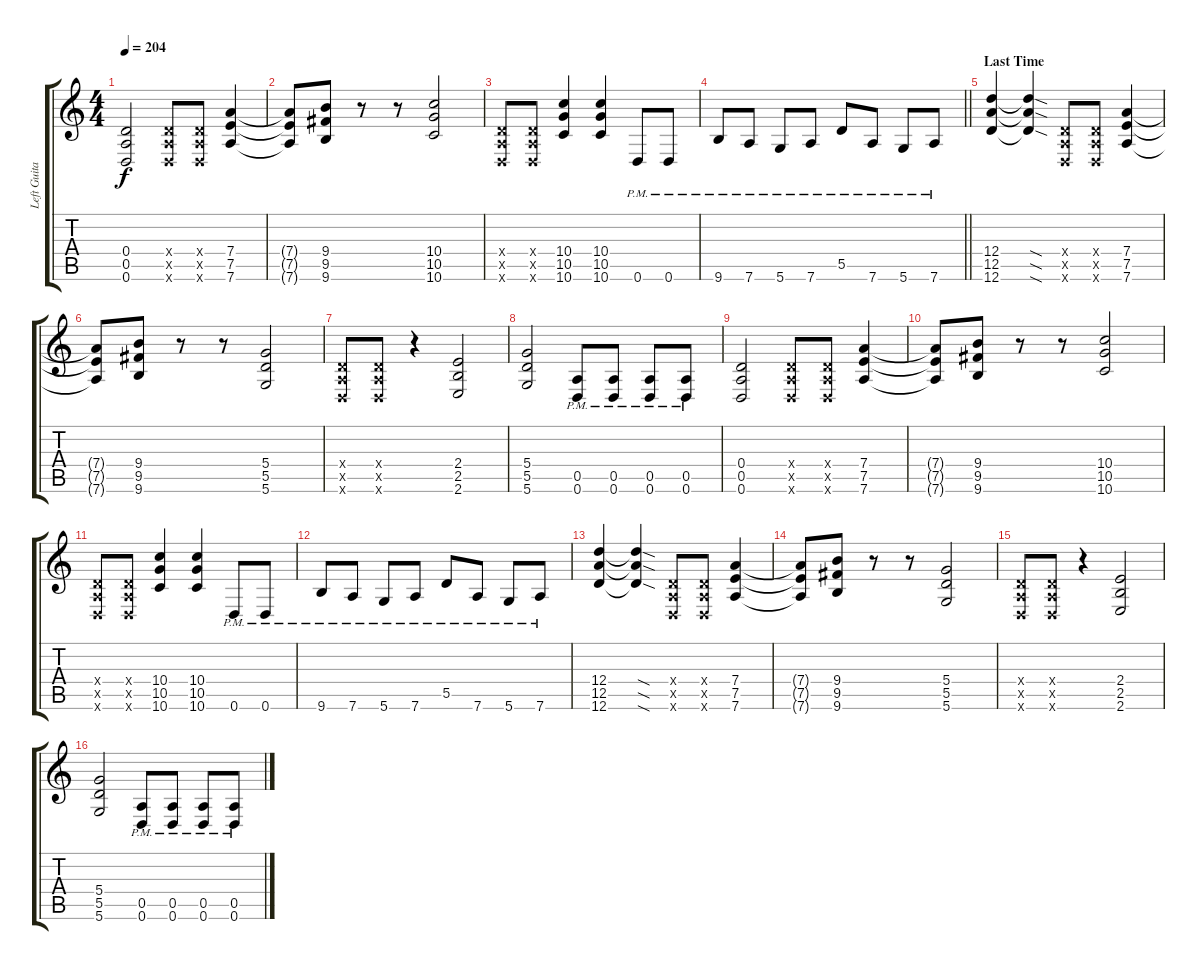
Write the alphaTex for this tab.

\track ("Left Guitar (Rythym)" "Left Guita") {instrument overdrivenguitar}
\staff {score tabs}
\tuning (E4 B3 G3 D3 A2 D2) {hide}
\ts (4 4)
\tempo 204
\clef g2
\ks c
(0.4 0.5 0.6).2{dy f} (0.4{x} 0.5{x} 0.6{x}).8 (0.4{x} 0.5{x} 0.6{x}).8 (7.4 7.5 7.6).4 |
(7.4{t} 7.5{t} 7.6{t}).8 (9.4 9.5 9.6).8 r.8 r.8 (10.4 10.5 10.6).2 |
(0.4{x} 0.5{x} 0.6{x}).8 (0.4{x} 0.5{x} 0.6{x}).8 (10.4 10.5 10.6).4 (10.4 10.5 10.6).4 0.6{pm}.8 0.6{pm}.8 |
\barLineRight lightlight
9.6{pm}.8 7.6{pm}.8 5.6{pm}.8 7.6{pm}.8 5.5{pm}.8 7.6{pm}.8 5.6{pm}.8 7.6{pm}.8 |
\section ("" "Last Time")
(12.4 12.5 12.6).4 (12.4{sod t} 12.5{sod t} 12.6{sod t}).4 (0.4{x} 0.5{x} 0.6{x}).8 (0.4{x} 0.5{x} 0.6{x}).8 (7.4 7.5 7.6).4 |
(7.4{t} 7.5{t} 7.6{t}).8 (9.4 9.5 9.6).8 r.8 r.8 (5.4 5.5 5.6).2 |
(0.4{x} 0.5{x} 0.6{x}).8 (0.4{x} 0.5{x} 0.6{x}).8 r.4 (2.4 2.5 2.6).2 |
(5.4 5.5 5.6).2 (0.5{pm} 0.6{pm}).8 (0.5{pm} 0.6{pm}).8 (0.5{pm} 0.6{pm}).8 (0.5{pm} 0.6{pm}).8 |
(0.4 0.5 0.6).2 (0.4{x} 0.5{x} 0.6{x}).8 (0.4{x} 0.5{x} 0.6{x}).8 (7.4 7.5 7.6).4 |
(7.4{t} 7.5{t} 7.6{t}).8 (9.4 9.5 9.6).8 r.8 r.8 (10.4 10.5 10.6).2 |
(0.4{x} 0.5{x} 0.6{x}).8 (0.4{x} 0.5{x} 0.6{x}).8 (10.4 10.5 10.6).4 (10.4 10.5 10.6).4 0.6{pm}.8 0.6{pm}.8 |
9.6{pm}.8 7.6{pm}.8 5.6{pm}.8 7.6{pm}.8 5.5{pm}.8 7.6{pm}.8 5.6{pm}.8 7.6{pm}.8 |
(12.4 12.5 12.6).4 (12.4{sod t} 12.5{sod t} 12.6{sod t}).4 (0.4{x} 0.5{x} 0.6{x}).8 (0.4{x} 0.5{x} 0.6{x}).8 (7.4 7.5 7.6).4 |
(7.4{t} 7.5{t} 7.6{t}).8 (9.4 9.5 9.6).8 r.8 r.8 (5.4 5.5 5.6).2 |
(0.4{x} 0.5{x} 0.6{x}).8 (0.4{x} 0.5{x} 0.6{x}).8 r.4 (2.4 2.5 2.6).2 |
(5.4 5.5 5.6).2 (0.5{pm} 0.6{pm}).8 (0.5{pm} 0.6{pm}).8 (0.5{pm} 0.6{pm}).8 (0.5{pm} 0.6{pm}).8
